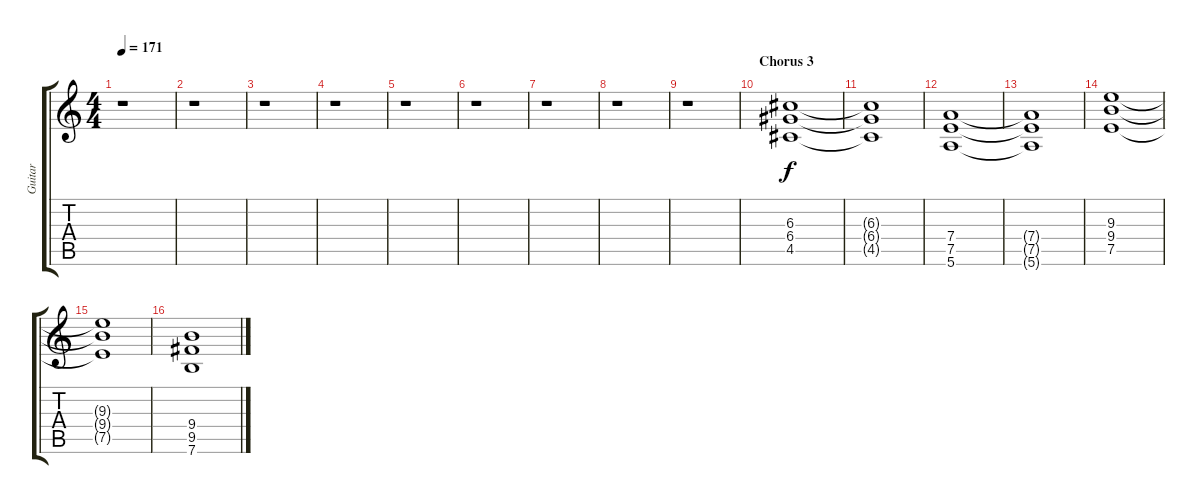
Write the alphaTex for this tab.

\track ("Guitar" "Guitar") {instrument distortionguitar}
\staff {score tabs}
\tuning (E4 B3 G3 D3 A2 E2) {hide}
\ts (4 4)
\tempo 171
\clef g2
\ks c
r.1{dy f} |
r.1 |
r.1 |
r.1 |
r.1 |
r.1 |
r.1 |
r.1 |
r.1 |
\section ("" "Chorus 3")
(6.3 6.4 4.5).1 |
(6.3{t} 6.4{t} 4.5{t}).1 |
(7.4 7.5 5.6).1 |
(7.4{t} 7.5{t} 5.6{t}).1 |
(9.3 9.4 7.5).1 |
(9.3{t} 9.4{t} 7.5{t}).1 |
(9.4 9.5 7.6).1
